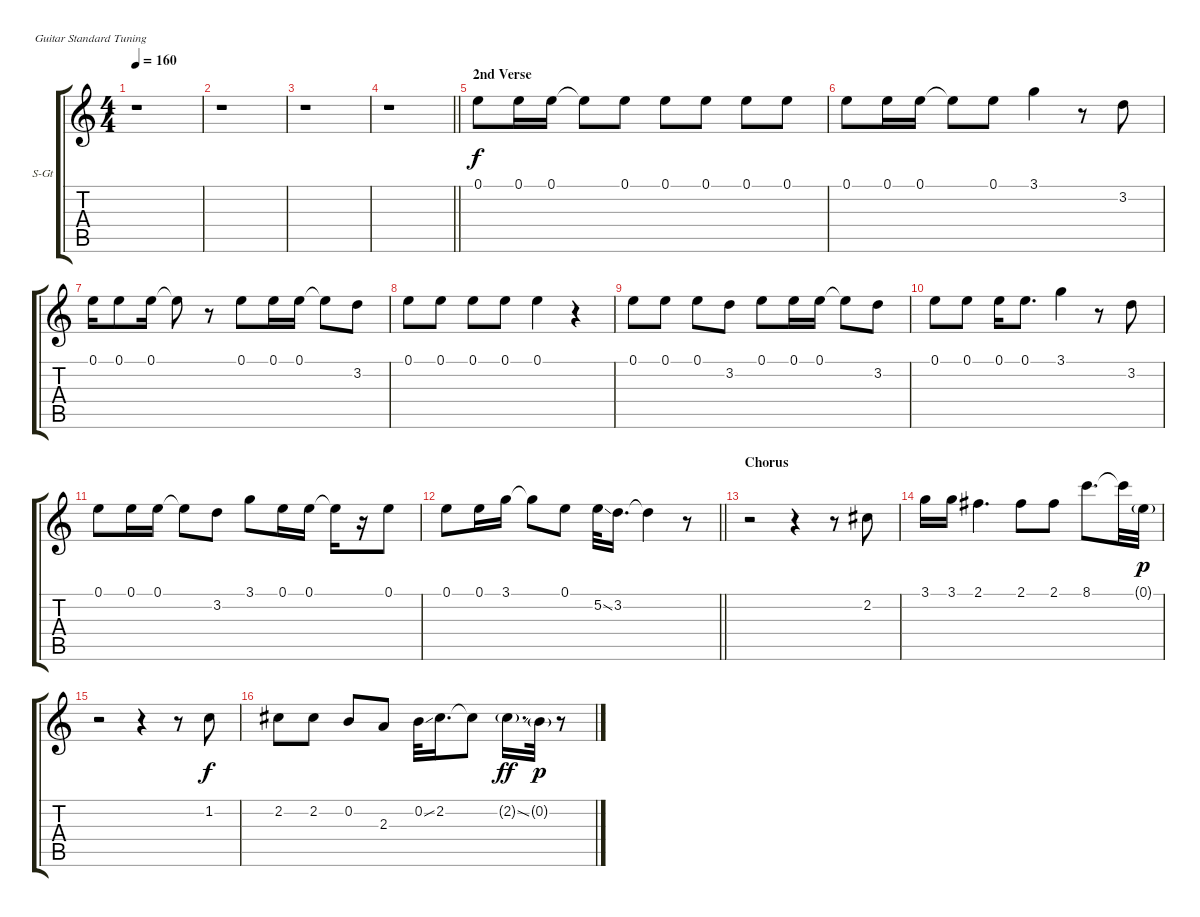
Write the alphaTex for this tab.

\bracketExtendMode groupsimilarinstruments
\firstSystemTrackNameOrientation horizontal
\otherSystemsTrackNameOrientation horizontal
\track ("Voice" "S-Gt") {mute instrument lead6voice}
\staff {score tabs}
\tuning (E4 B3 G3 D3 A2 E2)
\displaytranspose 12
\ts (4 4)
\tempo 160
\clef g2
\ks c
r.1{dy f} |
r.1 |
r.1 |
\barLineRight lightlight
r.1 |
\section ("" "2nd Verse")
0.1.8 0.1.16 0.1.16 0.1{t}.8 0.1.8 0.1.8 0.1.8 0.1.8 0.1.8 |
0.1.8 0.1.16 0.1.16 0.1{t}.8 0.1.8 3.1.4 r.8 3.2.8 |
0.1.16 0.1.8 0.1.16 0.1{t}.8 r.8 0.1.8 0.1.16 0.1.16 0.1{t}.8 3.2.8 |
0.1.8 0.1.8 0.1.8 0.1.8 0.1.4 r.4 |
0.1.8 0.1.8 0.1.8 3.2.8 0.1.8 0.1.16 0.1.16 0.1{t}.8 3.2.8 |
0.1.8 0.1.8 0.1.16 0.1.8{d} 3.1.4 r.8 3.2.8 |
0.1.8 0.1.16 0.1.16 0.1{t}.8 3.2.8 3.1.8 0.1.16 0.1.16 0.1{t}.16 r.16 0.1.8 |
\barLineRight lightlight
0.1.8 0.1.16 3.1.16 3.1{t}.8 0.1.8 5.2{ss}.32 3.2.16{d} 3.2{t}.4 r.8 |
\section ("" "Chorus")
r.2 r.4 r.8 2.2.8 |
3.1.16 3.1.16 2.1.4{d} 2.1.8 2.1.8 8.1.8{d} 8.1{t}.32 0.1{g}.32{dy p} |
r.2 r.4 r.8 1.2.8{dy f} |
2.2.8 2.2.8 0.2.8 2.3.8 0.2{ss}.32 2.2.16{d} 2.2{t}.8 2.2{ss g}.16{d dy ff} 0.2{g}.32{dy p} r.8
